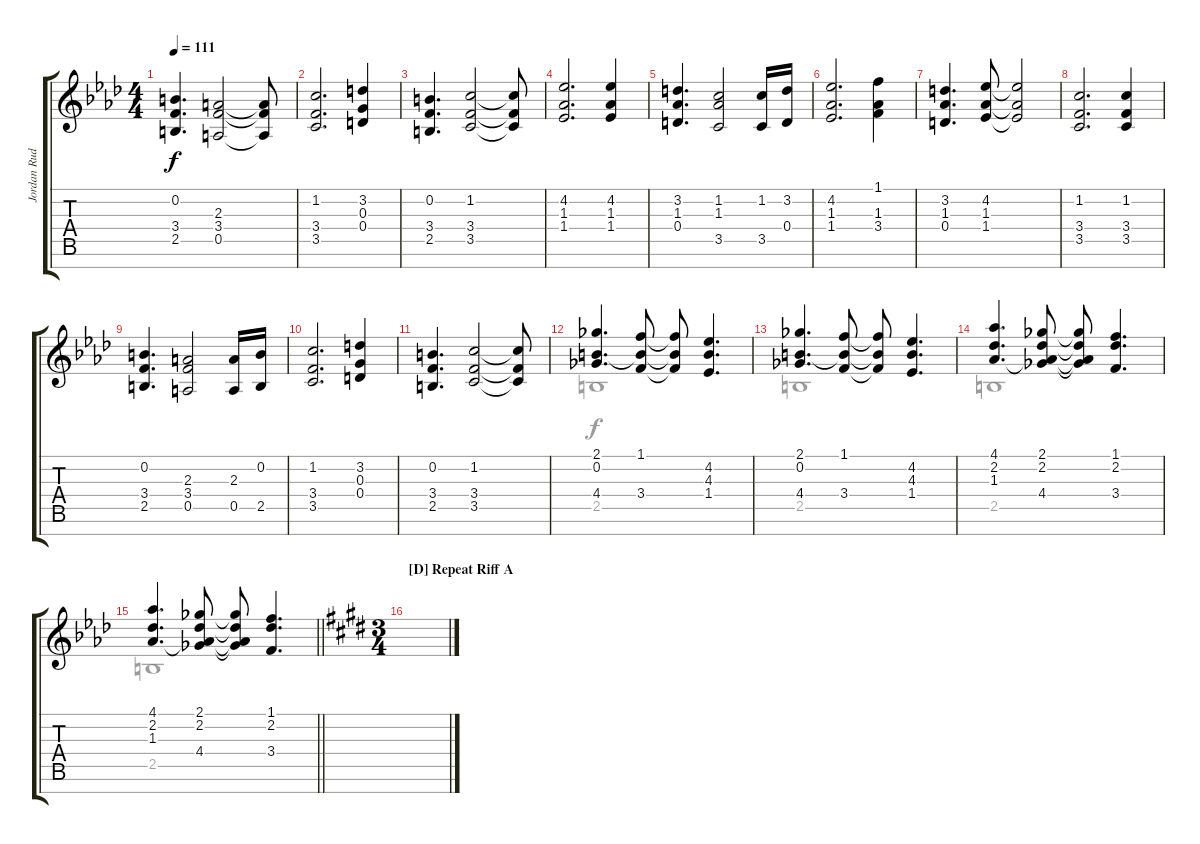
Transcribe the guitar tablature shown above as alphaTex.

\track ("Jordan Rudess - Right Hand" "Jordan Rud") {instrument stringensemble1}
\staff {score tabs}
\tuning (E5 B4 G4 D4 A3 E3 B2) {hide}
\voice
\ts (4 4)
\tempo 111
\clef g2
\ks ab
(0.2 3.4 2.5).4{d dy f} (2.3 3.4 0.5).2 (2.3{t} 3.4{t} 0.5{t}).8 |
(1.2 3.4 3.5).2{d} (3.2 0.3 0.4).4 |
(0.2 3.4 2.5).4{d} (1.2 3.4 3.5).2 (1.2{t} 3.4{t} 3.5{t}).8 |
(4.2 1.3 1.4).2{d beam Up} (4.2 1.3 1.4).4 |
(3.2 1.3 0.4).4{d} (1.2 1.3 3.5).2 (1.2 3.5).16 (3.2 0.4).16 |
(4.2 1.3 1.4).2{d beam Up} (1.1 1.3 3.4).4 |
(3.2 1.3 0.4).4{d} (4.2 1.3 1.4).8{beam Up} (4.2{t} 1.3{t} 1.4{t}).2{beam Up} |
(1.2 3.4 3.5).2{d} (1.2 3.4 3.5).4 |
(0.2 3.4 2.5).4{d} (2.3 3.4 0.5).2 (2.3 0.5).16 (0.2 2.5).16 |
(1.2 3.4 3.5).2{d} (3.2 0.3 0.4).4 |
(0.2 3.4 2.5).4{d} (1.2 3.4 3.5).2 (1.2{t} 3.4{t} 3.5{t}).8 |
(2.1 0.2 4.4).4{d} (1.1 0.2{t} 3.4).8 (1.1{t} 0.2{t} 3.4{t}).8 (4.2 4.3 1.4).4{d} |
(2.1 0.2 4.4).4{d} (1.1 0.2{t} 3.4).8 (1.1{t} 0.2{t} 3.4{t}).8 (4.2 4.3 1.4).4{d} |
(4.1 2.2 1.3).4{d} (2.1 2.2 1.3{t} 4.4).8 (2.1{t} 2.2{t} 1.3{t} 4.4{t}).8 (1.1 2.2 3.4).4{d} |
\barLineRight lightlight
(4.1 2.2 1.3).4{d} (2.1 2.2 1.3{t} 4.4).8 (2.1{t} 2.2{t} 1.3{t} 4.4{t}).8 (1.1 2.2 3.4).4{d} |
\ts (3 4)
\section ("" "[D] Repeat Riff A ")
\ks e
\voice
\clef g2
\ottava regular
\simile none
\ks ab
|
|
|
|
|
|
|
|
|
|
|
2.5.1 |
2.5.1 |
2.5.1 |
\barLineRight lightlight
2.5.1 |
\ks e
